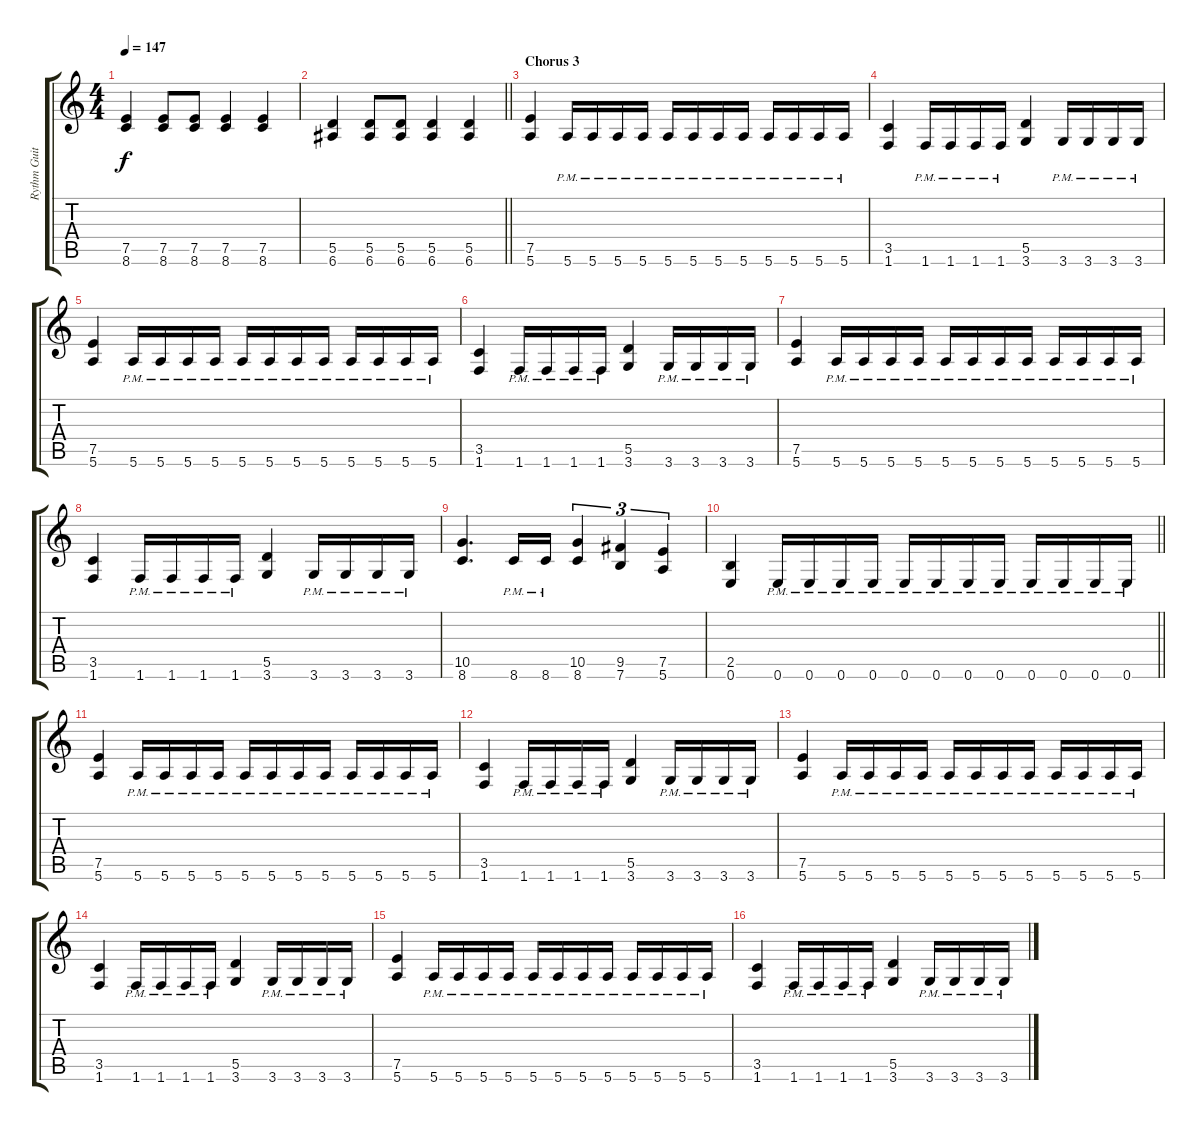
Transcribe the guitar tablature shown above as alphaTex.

\track ("Rythm Guitar" "Rythm Guit") {instrument overdrivenguitar}
\staff {score tabs}
\tuning (E4 B3 G3 D3 A2 E2) {hide}
\ts (4 4)
\tempo 147
\clef g2
\ks c
(7.5 8.6).4{dy f} (7.5 8.6).8 (7.5 8.6).8 (7.5 8.6).4 (7.5 8.6).4 |
\barLineRight lightlight
(5.5 6.6).4 (5.5 6.6).8 (5.5 6.6).8 (5.5 6.6).4 (5.5 6.6).4 |
\section ("" "Chorus 3")
(7.5 5.6).4 5.6{pm}.16 5.6{pm}.16 5.6{pm}.16 5.6{pm}.16 5.6{pm}.16 5.6{pm}.16 5.6{pm}.16 5.6{pm}.16 5.6{pm}.16 5.6{pm}.16 5.6{pm}.16 5.6{pm}.16 |
(3.5 1.6).4 1.6{pm}.16 1.6{pm}.16 1.6{pm}.16 1.6{pm}.16 (5.5 3.6).4 3.6{pm}.16 3.6{pm}.16 3.6{pm}.16 3.6{pm}.16 |
(7.5 5.6).4 5.6{pm}.16 5.6{pm}.16 5.6{pm}.16 5.6{pm}.16 5.6{pm}.16 5.6{pm}.16 5.6{pm}.16 5.6{pm}.16 5.6{pm}.16 5.6{pm}.16 5.6{pm}.16 5.6{pm}.16 |
(3.5 1.6).4 1.6{pm}.16 1.6{pm}.16 1.6{pm}.16 1.6{pm}.16 (5.5 3.6).4 3.6{pm}.16 3.6{pm}.16 3.6{pm}.16 3.6{pm}.16 |
(7.5 5.6).4 5.6{pm}.16 5.6{pm}.16 5.6{pm}.16 5.6{pm}.16 5.6{pm}.16 5.6{pm}.16 5.6{pm}.16 5.6{pm}.16 5.6{pm}.16 5.6{pm}.16 5.6{pm}.16 5.6{pm}.16 |
(3.5 1.6).4 1.6{pm}.16 1.6{pm}.16 1.6{pm}.16 1.6{pm}.16 (5.5 3.6).4 3.6{pm}.16 3.6{pm}.16 3.6{pm}.16 3.6{pm}.16 |
(10.5 8.6).4{d} 8.6{pm}.16 8.6{pm}.16 (10.5 8.6).4{tu (3 2)} (9.5 7.6).4{tu (3 2)} (7.5 5.6).4{tu (3 2)} |
\barLineRight lightlight
(2.5 0.6).4 0.6{pm}.16 0.6{pm}.16 0.6{pm}.16 0.6{pm}.16 0.6{pm}.16 0.6{pm}.16 0.6{pm}.16 0.6{pm}.16 0.6{pm}.16 0.6{pm}.16 0.6{pm}.16 0.6{pm}.16 |
(7.5 5.6).4 5.6{pm}.16 5.6{pm}.16 5.6{pm}.16 5.6{pm}.16 5.6{pm}.16 5.6{pm}.16 5.6{pm}.16 5.6{pm}.16 5.6{pm}.16 5.6{pm}.16 5.6{pm}.16 5.6{pm}.16 |
(3.5 1.6).4 1.6{pm}.16 1.6{pm}.16 1.6{pm}.16 1.6{pm}.16 (5.5 3.6).4 3.6{pm}.16 3.6{pm}.16 3.6{pm}.16 3.6{pm}.16 |
(7.5 5.6).4 5.6{pm}.16 5.6{pm}.16 5.6{pm}.16 5.6{pm}.16 5.6{pm}.16 5.6{pm}.16 5.6{pm}.16 5.6{pm}.16 5.6{pm}.16 5.6{pm}.16 5.6{pm}.16 5.6{pm}.16 |
(3.5 1.6).4 1.6{pm}.16 1.6{pm}.16 1.6{pm}.16 1.6{pm}.16 (5.5 3.6).4 3.6{pm}.16 3.6{pm}.16 3.6{pm}.16 3.6{pm}.16 |
(7.5 5.6).4 5.6{pm}.16 5.6{pm}.16 5.6{pm}.16 5.6{pm}.16 5.6{pm}.16 5.6{pm}.16 5.6{pm}.16 5.6{pm}.16 5.6{pm}.16 5.6{pm}.16 5.6{pm}.16 5.6{pm}.16 |
(3.5 1.6).4 1.6{pm}.16 1.6{pm}.16 1.6{pm}.16 1.6{pm}.16 (5.5 3.6).4 3.6{pm}.16 3.6{pm}.16 3.6{pm}.16 3.6{pm}.16
